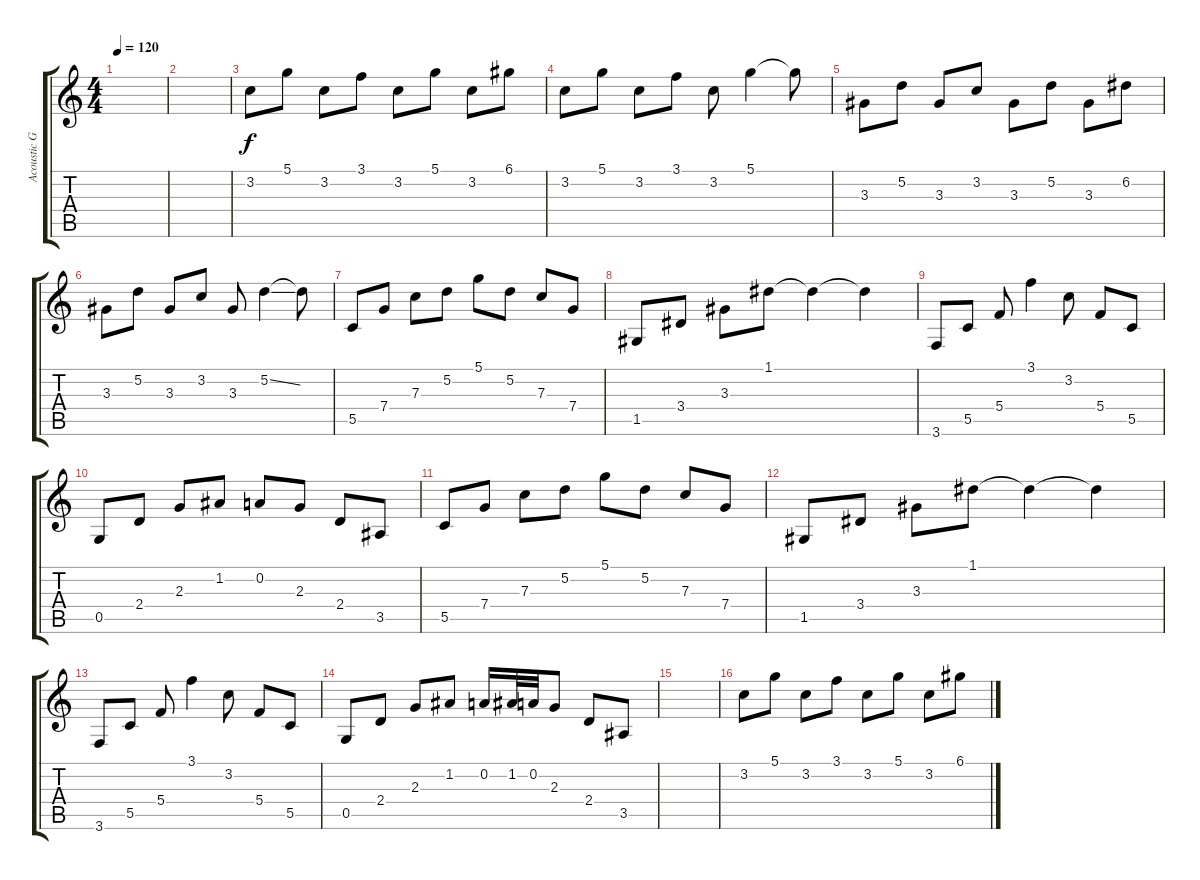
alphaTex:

\track ("Acoustic Guitar" "Acoustic G") {instrument acousticguitarsteel}
\staff {score tabs}
\tuning (D4 A3 F3 C3 G2 D2) {hide}
\ts (4 4)
\tempo 120
\clef g2
\ks c
|
|
3.2.8 5.1.8 3.2.8 3.1.8 3.2.8 5.1.8 3.2.8 6.1.8 |
3.2.8 5.1.8 3.2.8 3.1.8 3.2.8 5.1.4 5.1{t}.8 |
3.3.8 5.2.8 3.3.8 3.2.8 3.3.8 5.2.8 3.3.8 6.2.8 |
3.3.8 5.2.8 3.3.8 3.2.8 3.3.8 5.2{ss}.4 5.2{t}.8 |
5.5.8 7.4.8 7.3.8 5.2.8 5.1.8 5.2.8 7.3.8 7.4.8 |
1.5.8 3.4.8 3.3.8 1.1.8 1.1{t}.4 1.1{t}.4 |
3.6.8 5.5.8 5.4.8 3.1.4 3.2.8 5.4.8 5.5.8 |
0.5.8 2.4.8 2.3.8 1.2.8 0.2.8 2.3.8 2.4.8 3.5.8 |
5.5.8 7.4.8 7.3.8 5.2.8 5.1.8 5.2.8 7.3.8 7.4.8 |
1.5.8 3.4.8 3.3.8 1.1.8 1.1{t}.4 1.1{t}.4 |
3.6.8 5.5.8 5.4.8 3.1.4 3.2.8 5.4.8 5.5.8 |
0.5.8 2.4.8 2.3.8 1.2.8 0.2.16 1.2.32 0.2.32 2.3.8 2.4.8 3.5.8 |
|
3.2.8 5.1.8 3.2.8 3.1.8 3.2.8 5.1.8 3.2.8 6.1.8
